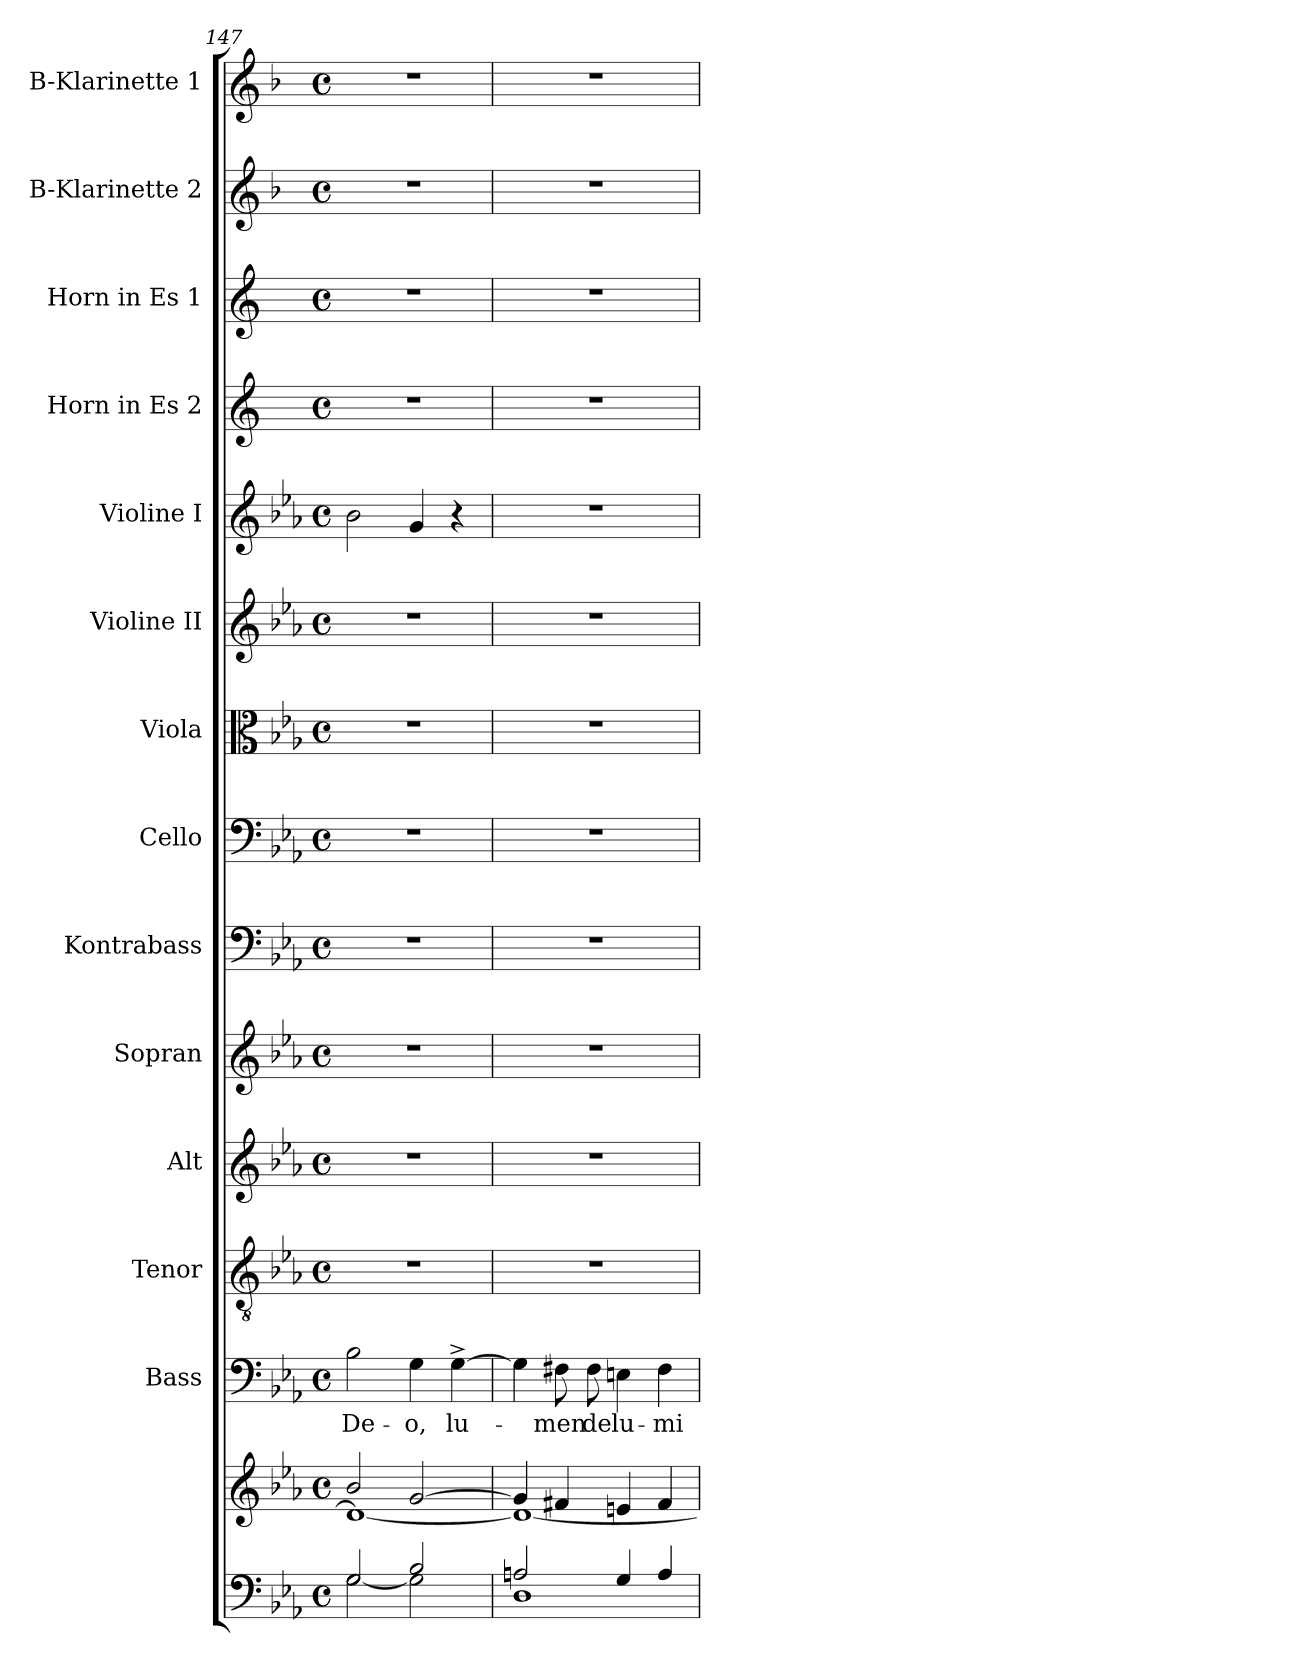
**kern	**kern	**kern	**text	**kern	**kern	**kern	**kern	**kern	**kern	**kern	**kern	**kern	**kern	**kern	**kern
*part14	*part14	*part13	*part13	*part12	*part11	*part10	*part9	*part8	*part7	*part6	*part5	*part4	*part3	*part2	*part1
*staff15	*staff14	*staff13	*staff13	*staff12	*staff11	*staff10	*staff9	*staff8	*staff7	*staff6	*staff5	*staff4	*staff3	*staff2	*staff1
*	*	*I"Bass	*	*I"Tenor	*I"Alt	*I"Sopran	*I"Kontrabass	*I"Cello	*I"Viola	*I"Violine II	*I"Violine I	*I"Horn in Es 2	*I"Horn in Es 1	*I"B-Klarinette 2	*I"B-Klarinette 1
*	*	*I'B.	*	*I'T.	*I'A.	*I'S.	*I'Kb.	*	*I'Vla.	*I'Vl. II	*I'Vl. I	*I'Hrn. 2	*I'Hrn. 1	*I'Kl. 2	*I'Kl. 1
*clefF4	*clefG2	*clefF4	*	*clefGv2	*clefG2	*clefG2	*clefF4	*clefF4	*clefC3	*clefG2	*clefG2	*clefG2	*clefG2	*clefG2	*clefG2
*	*	*	*	*	*	*	*ITrd7c12	*	*	*	*	*ITrd5c9	*ITrd5c9	*ITrd1c2	*ITrd1c2
*k[b-e-a-]	*k[b-e-a-]	*k[b-e-a-]	*	*k[b-e-a-]	*k[b-e-a-]	*k[b-e-a-]	*k[b-e-a-]	*k[b-e-a-]	*k[b-e-a-]	*k[b-e-a-]	*k[b-e-a-]	*k[b-e-a-]	*k[b-e-a-]	*k[b-e-a-]	*k[b-e-a-]
*E-:	*E-:	*E-:	*	*E-:	*E-:	*E-:	*E-:	*E-:	*E-:	*E-:	*E-:	*E-:	*E-:	*E-:	*E-:
*M4/4	*M4/4	*M4/4	*	*M4/4	*M4/4	*M4/4	*M4/4	*M4/4	*M4/4	*M4/4	*M4/4	*M4/4	*M4/4	*M4/4	*M4/4
*met(c)	*met(c)	*met(c)	*	*met(c)	*met(c)	*met(c)	*met(c)	*met(c)	*met(c)	*met(c)	*met(c)	*met(c)	*met(c)	*met(c)	*met(c)
=147	=147	=147	=147	=147	=147	=147	=147	=147	=147	=147	=147	=147	=147	=147	=147
*^	*^	*	*	*	*	*	*	*	*	*	*	*	*	*	*
!	!	!	!	!	!LO:LY:b	!	!	!	!	!	!	!	!	!	!	!	!
2G/	[<2G\	2b-/	1d_	2B-\	De-	1r	1r	1r	1r	1r	1r	1r	2b-\	1r	1r	1r	1r
!	!	!	!	!	!LO:LY:b	!	!	!	!	!	!	!	!	!	!	!	!
2B-/	2G\]	[>2g/	.	4G\	-o,	.	.	.	.	.	.	.	4g/	.	.	.	.
!	!	!	!	!	!LO:LY:b	!	!	!	!	!	!	!	!	!	!	!	!
.	.	.	.	[4G^>\	lu-	.	.	.	.	.	.	.	4r	.	.	.	.
=148	=148	=148	=148	=148	=148	=148	=148	=148	=148	=148	=148	=148	=148	=148	=148	=148	=148
2An/	1D	4g/]	1d_	4G\]	.	1r	1r	1r	1r	1r	1r	1r	1r	1r	1r	1r	1r
!	!	!	!	!	!LO:LY:b	!	!	!	!	!	!	!	!	!	!	!	!
.	.	4f#X/	.	8F#X\	-men	.	.	.	.	.	.	.	.	.	.	.	.
!	!	!	!	!	!LO:LY:b	!	!	!	!	!	!	!	!	!	!	!	!
.	.	.	.	8F#\	de	.	.	.	.	.	.	.	.	.	.	.	.
!	!	!	!	!	!LO:LY:b	!	!	!	!	!	!	!	!	!	!	!	!
4G/	.	4en/	.	4En\	lu-	.	.	.	.	.	.	.	.	.	.	.	.
!	!	!	!	!	!LO:LY:b	!	!	!	!	!	!	!	!	!	!	!	!
4A/	.	4f#/	.	4F#\	-mi-	.	.	.	.	.	.	.	.	.	.	.	.
*v	*v	*	*	*	*	*	*	*	*	*	*	*	*	*	*	*	*
*	*v	*v	*	*	*	*	*	*	*	*	*	*	*	*	*	*
=	=	=	=	=	=	=	=	=	=	=	=	=	=	=	=
*-	*-	*-	*-	*-	*-	*-	*-	*-	*-	*-	*-	*-	*-	*-	*-
